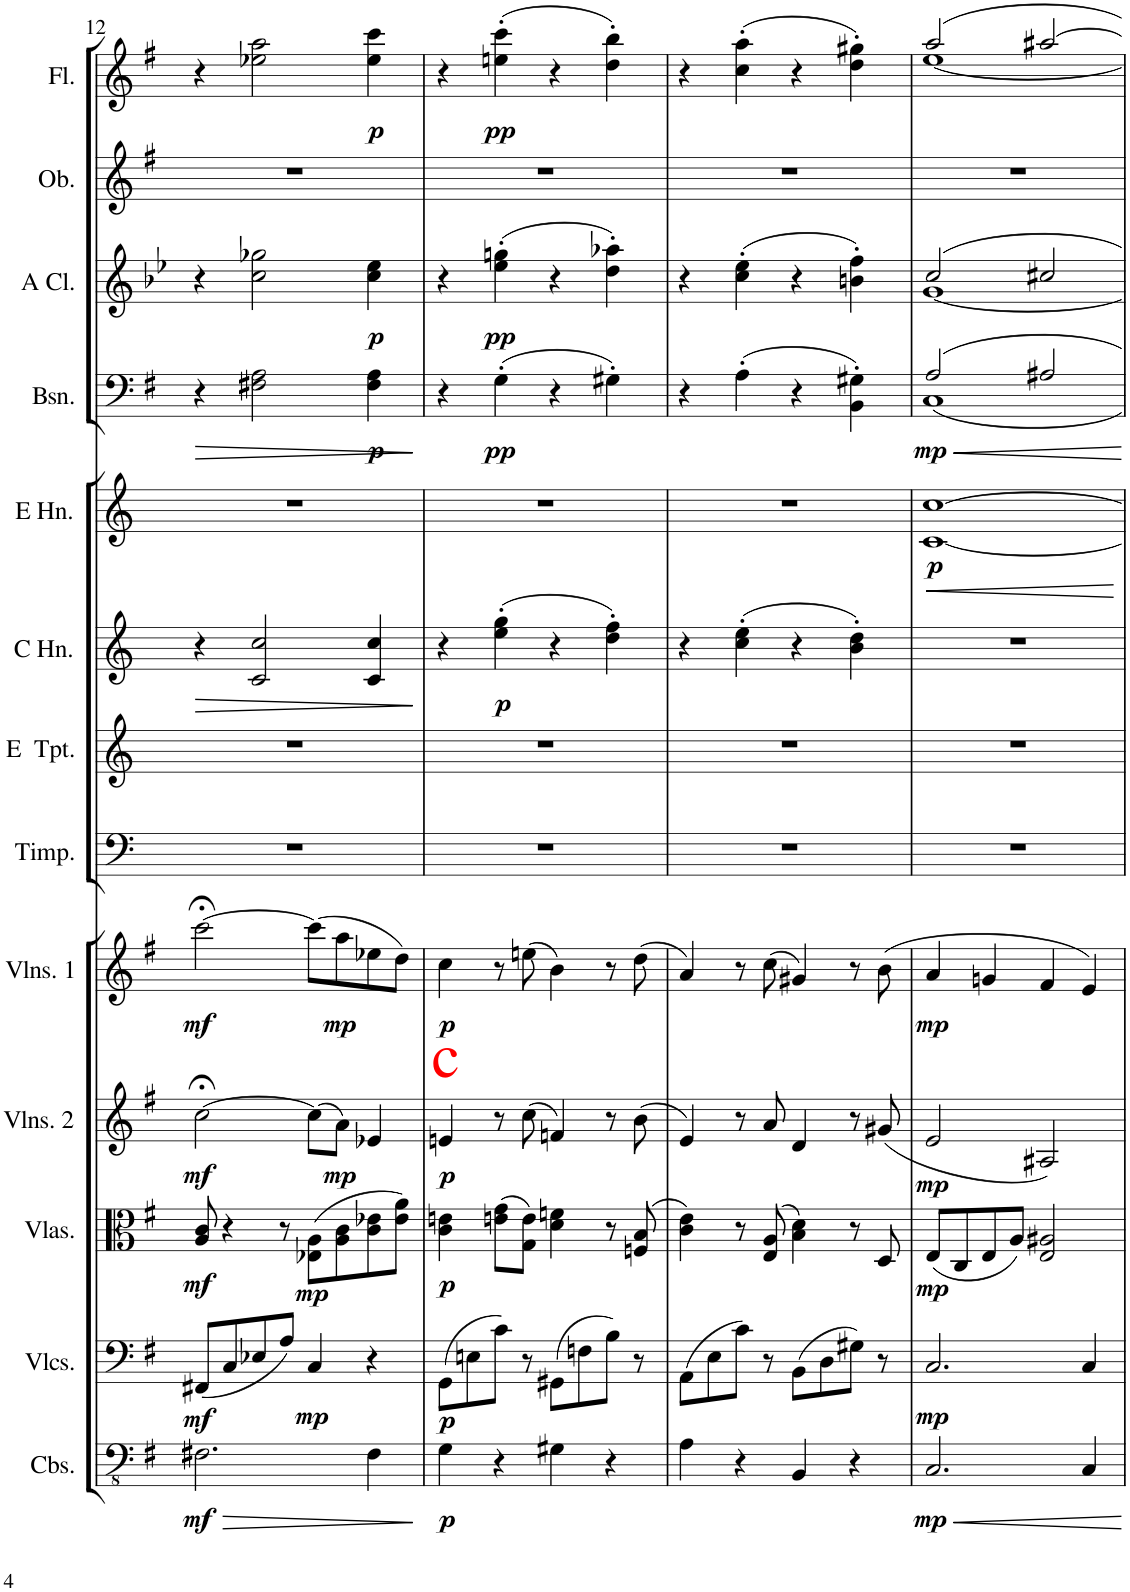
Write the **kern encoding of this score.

**kern	**dynam	**kern	**dynam	**kern	**dynam	**kern	**dynam	**kern	**text	**dynam	**kern	**kern	**kern	**dynam	**kern	**dynam	**kern	**dynam	**kern	**dynam	**kern	**kern	**dynam
*part13	*part13	*part12	*part12	*part11	*part11	*part10	*part10	*part9	*part9	*part9	*part8	*part7	*part6	*part6	*part5	*part5	*part4	*part4	*part3	*part3	*part2	*part1	*part1
*staff13	*staff13	*staff12	*staff12	*staff11	*staff11	*staff10	*staff10	*staff9	*staff9	*staff9	*staff8	*staff7	*staff6	*staff6	*staff5	*staff5	*staff4	*staff4	*staff3	*staff3	*staff2	*staff1	*staff1
*I"Contrabasses	*	*I"Violoncellos	*	*I"Violas	*	*I"Violins 2	*	*I"Violins 1	*	*	*I"Timpani in B and E	*I"Trumpet 1 2 in E	*I"Horn 3 4  in C	*	*I"Horn 1 2 in E	*	*I"Bassoon 1 2	*	*I"A Clarinet 1 2	*	*I"Oboe 1 2	*I"Flute 1 2	*
*I'Cbs.	*	*I'Vlcs.	*	*I'Vlas.	*	*I'Vlns. 2	*	*I'Vlns. 1	*	*	*I'Timp.	*	*	*	*	*	*I'Bsn.	*	*I'A Cl.	*	*I'Ob.	*I'Fl.	*
!!LO:PB:g=z
*clefFv4	*	*clefF4	*	*clefC3	*	*clefG2	*	*clefG2	*	*	*clefF4	*clefG2	*clefG2	*	*clefG2	*	*clefF4	*	*clefG2	*	*clefG2	*clefG2	*
*	*	*	*	*	*	*	*	*	*	*	*	*Trd-2c-4	*Trd7c12	*	*Trd5c8	*	*	*	*Trd2c3	*	*	*	*
*k[f#]	*	*k[f#]	*	*k[f#]	*	*k[f#]	*	*k[f#]	*	*	*k[]	*k[]	*k[]	*	*k[]	*	*k[f#]	*	*k[b-e-]	*	*k[f#]	*k[f#]	*
*M2/2	*	*M2/2	*	*M2/2	*	*M2/2	*	*M2/2	*	*	*M2/2	*M2/2	*M2/2	*	*M2/2	*	*M2/2	*	*M2/2	*	*M2/2	*M2/2	*
*met(c|)	*	*met(c|)	*	*met(c|)	*	*met(c|)	*	*met(c|)	*	*	*met(c|)	*met(c|)	*met(c|)	*	*met(c|)	*	*met(c|)	*	*met(c|)	*	*met(c|)	*met(c|)	*
=12	=12	=12	=12	=12	=12	=12	=12	=12	=12	=12	=12	=12	=12	=12	=12	=12	=12	=12	=12	=12	=12	=12	=12
!	!LO:DY:b	!	!LO:DY:b	!	!LO:DY:b	!	!LO:DY:b	!	!	!LO:DY:b	!	!	!	!LO:HP:b	!	!	!	!LO:HP:b	!	!	!	!	!
2.FF#X\	mf	(8FF#X/L	mf	8A/ 8c/	mf	[2cc;<\	mf	[2ccc;<\	.	mf	1r	1r	4r	>	1r	.	4r	>	4r	.	1r	4r	.
.	.	8C/	.	4r	.	.	.	.	.	.	.	.	.	.	.	.	.	.	.	.	.	.	.
.	.	8E-X/	.	.	.	.	.	.	.	.	.	.	2c/ 2cc/	.	.	.	2F#X\ 2A\	.	2cc\ 2gg-X\	.	.	2ee-X\ 2aa\	.
.	.	8A/J)	.	8r	.	.	.	.	.	.	.	.	.	.	.	.	.	.	.	.	.	.	.
!	!	!	!LO:DY:b	!	!LO:DY:b	!	!	!	!	!	!	!	!	!	!	!	!	!	!	!	!	!	!
.	.	4C/	mp	(8E-X\ 8A\L	mp	(8cc\L]	.	(8ccc\L]	.	.	.	.	.	.	.	.	.	.	.	.	.	.	.
!	!	!	!	!	!	!	!LO:DY:b	!	!	!LO:DY:b	!	!	!	!	!	!	!	!	!	!	!	!	!
.	.	.	.	8A\ 8c\	.	8a\J)	mp	8aa\	.	mp	.	.	.	.	.	.	.	.	.	.	.	.	.
!	!	!	!	!	!	!	!	!	!	!	!	!	!	!	!	!	!	!LO:DY:b	!	!LO:DY:b	!	!	!LO:DY:b
4FF#\	.	4r	.	8c\ 8e-X\	.	4e-X/	.	8ee-X\	.	.	.	.	4c/ 4cc/	.	.	.	4F#\ 4A\	p	4cc\ 4ee-\	p	.	4ee-\ 4ccc\	p
.	.	.	.	8e-\ 8a\J)	.	.	.	8dd\J)	.	.	.	.	.	.	.	.	.	.	.	.	.	.	.
.	.	.	.	.	.	.	.	.	.	.	.	.	.	.	.	.	.	]	.	.	.	.	.
=13	=13	=13	=13	=13	=13	=13	=13	=13	=13	=13	=13	=13	=13	=13	=13	=13	=13	=13	=13	=13	=13	=13	=13
!	!LO:DY:b	!	!LO:DY:b	!	!LO:DY:b	!	!LO:DY:b	!	!LO:LY:b:color=#FF0000	!LO:DY:b	!	!	!	!	!	!	!	!	!	!	!	!	!
4GG\	p	(8GG\L	p	4c\ 4en\	p	4en/	p	4cc\	c	p	1r	1r	4r	.	1r	.	4r	.	4r	.	1r	4r	.
.	.	8En\	.	.	.	.	.	.	.	.	.	.	.	.	.	.	.	.	.	.	.	.	.
!	!	!	!	!	!	!	!	!	!	!	!	!	!	!LO:DY:b	!	!	!	!LO:DY:b	!	!LO:DY:b	!	!	!LO:DY:b
4r	.	8c\J)	.	(8en\ 8g\L	.	8r	.	8r	.	.	.	.	(4ee\' 4gg\'	p	.	.	(4G'\	pp	(4ee-\' 4ggn\'	pp	.	(4een\' 4ccc\'	pp
.	.	8r	.	8G\ 8e\J)	.	(8cc\	.	(8een\	.	.	.	.	.	.	.	.	.	.	.	.	.	.	.
4GG#X\	.	(8GG#X\L	.	4d\ 4fn\	.	4fn/)	.	4b\)	.	.	.	.	4r	.	.	.	4r	.	4r	.	.	4r	.
.	.	8Fn\	.	.	.	.	.	.	.	.	.	.	.	.	.	.	.	.	.	.	.	.	.
4r	.	8B\J)	.	8r	.	8r	.	8r	.	.	.	.	4dd\' 4ff\')	.	.	.	4G#X'\)	.	4dd\' 4aa-X\')	.	.	4dd\' 4bb\')	.
.	.	8r	.	(8Fn/ 8B/	.	(8b\	.	(8dd\	.	.	.	.	.	.	.	.	.	.	.	.	.	.	.
=14	=14	=14	=14	=14	=14	=14	=14	=14	=14	=14	=14	=14	=14	=14	=14	=14	=14	=14	=14	=14	=14	=14	=14
4AA\	.	(8AA\L	.	4c\ 4e\)	.	4e/)	.	4a/)	.	.	1r	1r	4r	.	1r	.	4r	.	4r	.	1r	4r	.
.	.	8E\	.	.	.	.	.	.	.	.	.	.	.	.	.	.	.	.	.	.	.	.	.
4r	.	8c\J)	.	8r	.	8r	.	8r	.	.	.	.	(4cc\' 4ee\'	.	.	.	(4A'\	.	(4cc\' 4ee-\'	.	.	(4cc\' 4aa\'	.
.	.	8r	.	(8E/ 8A/	.	8a/	.	(8cc\	.	.	.	.	.	.	.	.	.	.	.	.	.	.	.
4BBB/	.	(8BB\L	.	4B\ 4d\)	.	4d/	.	4g#X/)	.	.	.	.	4r	.	.	.	4r	.	4r	.	.	4r	.
.	.	8D\	.	.	.	.	.	.	.	.	.	.	.	.	.	.	.	.	.	.	.	.	.
4r	.	8G#X\J)	.	8r	.	8r	.	8r	.	.	.	.	4b\' 4dd\')	.	.	.	4BB\' 4G#X\')	.	4bn\' 4ff\')	.	.	4dd\' 4gg#X\')	.
.	.	8r	.	8D/	.	(8g#X/	.	(8b\	.	.	.	.	.	.	.	.	.	.	.	.	.	.	.
=15	=15	=15	=15	=15	=15	=15	=15	=15	=15	=15	=15	=15	=15	=15	=15	=15	=15	=15	=15	=15	=15	=15	=15
*	*	*	*	*	*	*	*	*	*	*	*	*	*	*	*	*	*^	*	*^	*	*	*^	*
!	!LO:DY:b	!	!LO:DY:b	!	!LO:DY:b	!	!LO:DY:b	!	!	!LO:DY:b	!	!	!	!	!	!LO:DY:b	!	!	!LO:DY:b	!	!	!	!	!	!	!
2.CC/	mp	2.C/	mp	(8E/L	mp	2e/	mp	4a/	.	mp	1r	1r	1r	.	[1c [1cc	p	2A/	1C	mp	2cc/	[1g	.	1r	2aa/	[1ee	.
.	.	.	.	8C/	.	.	.	.	.	.	.	.	.	.	.	.	.	.	.	.	.	.	.	.	.	.
.	.	.	.	8E/	.	.	.	4gn/	.	.	.	.	.	.	.	.	.	.	.	.	.	.	.	.	.	.
.	.	.	.	8A/J)	.	.	.	.	.	.	.	.	.	.	.	.	.	.	.	.	.	.	.	.	.	.
.	.	.	.	2E/ 2A#X/	.	2A#X/)	.	4f#/	.	.	.	.	.	.	.	.	2A#X/	.	.	2cc#X/	.	.	.	[2aa#X/	.	.
4CC/	.	4C/	.	.	.	.	.	4e/)	.	.	.	.	.	.	.	.	.	.	.	.	.	.	.	.	.	.
*	*	*	*	*	*	*	*	*	*	*	*	*	*	*	*	*	*v	*v	*	*	*	*	*	*v	*v	*
*	*	*	*	*	*	*	*	*	*	*	*	*	*	*	*	*	*	*	*v	*v	*	*	*	*
.	.	.	.	.	.	.	.	.	.	.	.	.	.	]	.	.	.	.	.	.	.	.	.
=	=	=	=	=	=	=	=	=	=	=	=	=	=	=	=	=	=	=	=	=	=	=	=
*-	*-	*-	*-	*-	*-	*-	*-	*-	*-	*-	*-	*-	*-	*-	*-	*-	*-	*-	*-	*-	*-	*-	*-
